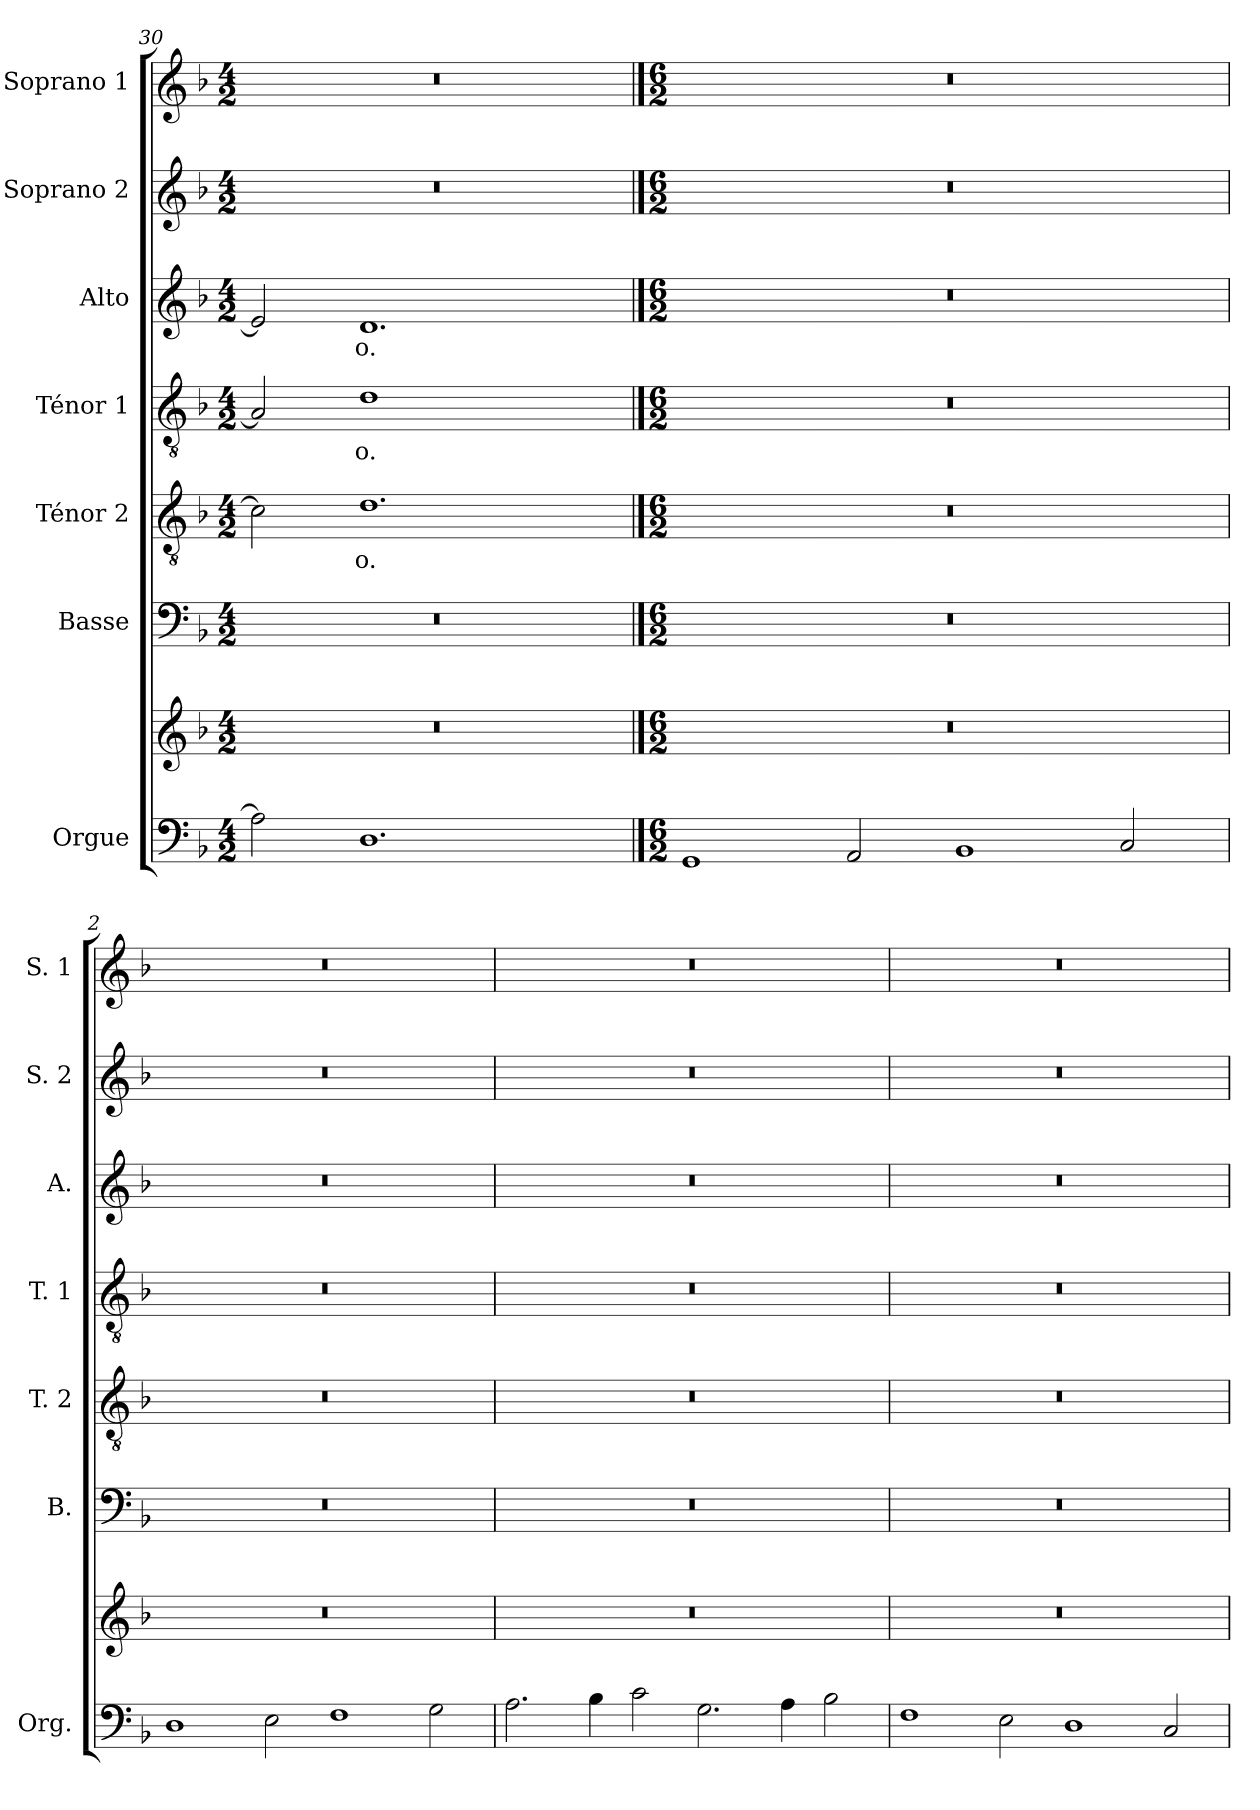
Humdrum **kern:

**kern	**kern	**kern	**kern	**text	**kern	**text	**kern	**text	**kern	**kern
*part7	*part7	*part6	*part5	*part5	*part4	*part4	*part3	*part3	*part2	*part1
*staff8	*staff7	*staff6	*staff5	*staff5	*staff4	*staff4	*staff3	*staff3	*staff2	*staff1
*I"Orgue	*	*I"Basse	*I"Ténor 2	*	*I"Ténor 1	*	*I"Alto	*	*I"Soprano 2	*I"Soprano 1
*I'Org.	*	*I'B.	*I'T. 2	*	*I'T. 1	*	*I'A.	*	*I'S. 2	*I'S. 1
*clefF4	*clefG2	*clefF4	*clefGv2	*	*clefGv2	*	*clefG2	*	*clefG2	*clefG2
*k[b-]	*k[b-]	*k[b-]	*k[b-]	*	*k[b-]	*	*k[b-]	*	*k[b-]	*k[b-]
*M4/2	*M4/2	*M4/2	*M4/2	*	*M4/2	*	*M4/2	*	*M4/2	*M4/2
=30	=30	=30	=30	=30	=30	=30	=30	=30	=30	=30
2A\]	0r	0r	2c#\]	.	2A/]	.	2e/]	.	0r	0r
!	!	!	!	!LO:LY:b	!	!LO:LY:b	!	!LO:LY:b	!	!
1.D	.	.	1.d	-o.	1d	-o.	1.d	-o.	.	.
.	.	.	.	.	2ryy	.	.	.	.	.
!!LO:PB:g=z
==1	==1	==1	==1	==1	==1	==1	==1	==1	==1	==1
*M6/2	*M6/2	*M6/2	*M6/2	*	*M6/2	*	*M6/2	*	*M6/2	*M6/2
*	*	*	*	*	*	*	*	*	*	*MM200
1GG	0.r	0.r	0.r	.	0.r	.	0.r	.	0.r	0.r
2AA/	.	.	.	.	.	.	.	.	.	.
1BB-	.	.	.	.	.	.	.	.	.	.
2C/	.	.	.	.	.	.	.	.	.	.
=2	=2	=2	=2	=2	=2	=2	=2	=2	=2	=2
1D	0.r	0.r	0.r	.	0.r	.	0.r	.	0.r	0.r
2E\	.	.	.	.	.	.	.	.	.	.
1F	.	.	.	.	.	.	.	.	.	.
2G\	.	.	.	.	.	.	.	.	.	.
=3	=3	=3	=3	=3	=3	=3	=3	=3	=3	=3
2.A\	0.r	0.r	0.r	.	0.r	.	0.r	.	0.r	0.r
4B-\	.	.	.	.	.	.	.	.	.	.
2c\	.	.	.	.	.	.	.	.	.	.
2.G\	.	.	.	.	.	.	.	.	.	.
4A\	.	.	.	.	.	.	.	.	.	.
2B-\	.	.	.	.	.	.	.	.	.	.
!!LO:LB:g=z
=4	=4	=4	=4	=4	=4	=4	=4	=4	=4	=4
1F	0.r	0.r	0.r	.	0.r	.	0.r	.	0.r	0.r
2E\	.	.	.	.	.	.	.	.	.	.
1D	.	.	.	.	.	.	.	.	.	.
2C/	.	.	.	.	.	.	.	.	.	.
=	=	=	=	=	=	=	=	=	=	=
*-	*-	*-	*-	*-	*-	*-	*-	*-	*-	*-
